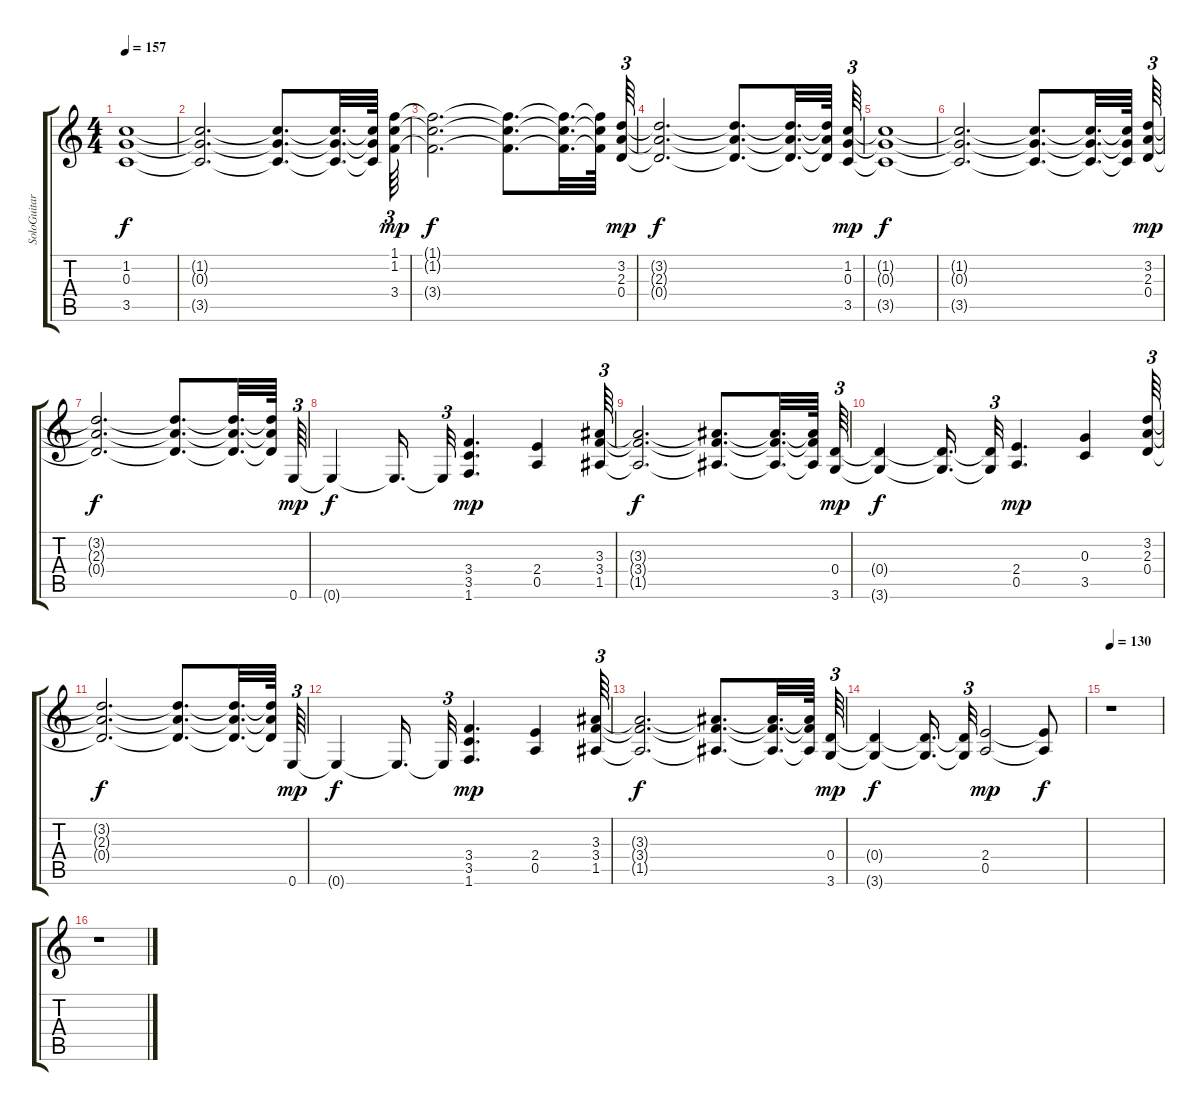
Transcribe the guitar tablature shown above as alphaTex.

\track ("SoloGuitar" "SoloGuitar") {instrument distortionguitar}
\staff {score tabs}
\tuning (E4 B3 G3 D3 A2 E2) {hide}
\ts (4 4)
\tempo 157
\clef g2
\ks c
(1.2{t} 0.3{t} 3.5{t}).1{dy f} |
(1.2{t} 0.3{t} 3.5{t}).2{d} (1.2{t} 0.3{t} 3.5{t}).8{d} (1.2{t} 0.3{t} 3.5{t}).32{d} (1.2{t} 0.3{t} 3.5{t}).64 (1.1 1.2 3.4).64{tu (3 2) dy mp} |
(1.1{t} 1.2{t} 3.4{t}).2{d dy f} (1.1{t} 1.2{t} 3.4{t}).8{d} (1.1{t} 1.2{t} 3.4{t}).32{d} (1.1{t} 1.2{t} 3.4{t}).64 (3.2 2.3 0.4).64{tu (3 2) dy mp} |
(3.2{t} 2.3{t} 0.4{t}).2{d dy f} (3.2{t} 2.3{t} 0.4{t}).8{d} (3.2{t} 2.3{t} 0.4{t}).32{d} (3.2{t} 2.3{t} 0.4{t}).64 (1.2 0.3 3.5).64{tu (3 2) dy mp} |
(1.2{t} 0.3{t} 3.5{t}).1{dy f} |
(1.2{t} 0.3{t} 3.5{t}).2{d} (1.2{t} 0.3{t} 3.5{t}).8{d} (1.2{t} 0.3{t} 3.5{t}).32{d} (1.2{t} 0.3{t} 3.5{t}).64 (3.2 2.3 0.4).64{tu (3 2) dy mp} |
(3.2{t} 2.3{t} 0.4{t}).2{d dy f} (3.2{t} 2.3{t} 0.4{t}).8{d} (3.2{t} 2.3{t} 0.4{t}).32{d} (3.2{t} 2.3{t} 0.4{t}).64 0.6.64{tu (3 2) dy mp} |
0.6{t}.4{dy f} 0.6{t}.16{d} 0.6{t}.32{tu (3 2)} (3.4 3.5 1.6).4{d dy mp} (2.4 0.5).4 (3.3 3.4 1.5).64{tu (3 2)} |
(3.3{t} 3.4{t} 1.5{t}).2{d dy f} (3.3{t} 3.4{t} 1.5{t}).8{d} (3.3{t} 3.4{t} 1.5{t}).32{d} (3.3{t} 3.4{t} 1.5{t}).64 (0.4 3.6).64{tu (3 2) dy mp} |
(0.4{t} 3.6{t}).4{dy f} (0.4{t} 3.6{t}).16{d} (0.4{t} 3.6{t}).32{tu (3 2)} (2.4 0.5).4{d dy mp} (0.3 3.5).4 (3.2 2.3 0.4).64{tu (3 2)} |
(3.2{t} 2.3{t} 0.4{t}).2{d dy f} (3.2{t} 2.3{t} 0.4{t}).8{d} (3.2{t} 2.3{t} 0.4{t}).32{d} (3.2{t} 2.3{t} 0.4{t}).64 0.6.64{tu (3 2) dy mp} |
0.6{t}.4{dy f} 0.6{t}.16{d} 0.6{t}.32{tu (3 2)} (3.4 3.5 1.6).4{d dy mp} (2.4 0.5).4 (3.3 3.4 1.5).64{tu (3 2)} |
(3.3{t} 3.4{t} 1.5{t}).2{d dy f} (3.3{t} 3.4{t} 1.5{t}).8{d} (3.3{t} 3.4{t} 1.5{t}).32{d} (3.3{t} 3.4{t} 1.5{t}).64 (0.4 3.6).64{tu (3 2) dy mp} |
(0.4{t} 3.6{t}).4{dy f} (0.4{t} 3.6{t}).16{d} (0.4{t} 3.6{t}).32{tu (3 2)} (2.4 0.5).2{dy mp} (2.4{t} 0.5{t}).8{dy f} |
\tempo 130
r.1 |
r.1
